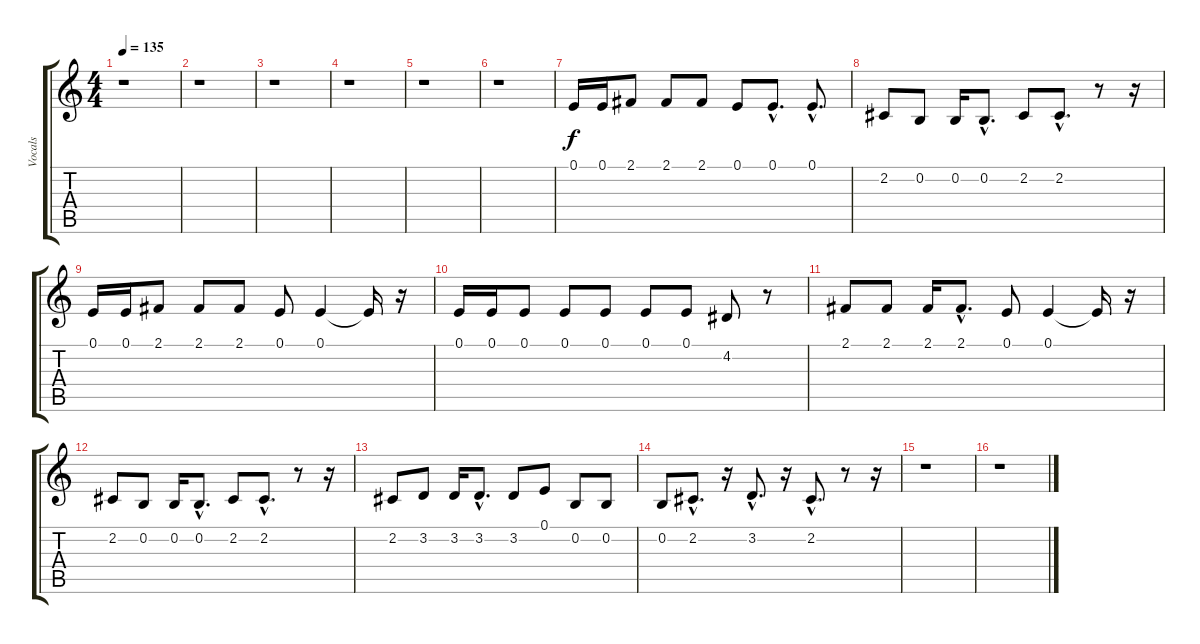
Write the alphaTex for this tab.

\track ("Vocals" "Vocals") {instrument synthvoice}
\staff {score tabs}
\tuning (E4 B3 G3 D3 A2 E2) {hide}
\ts (4 4)
\tempo 135
\clef g2
\ks c
r.1{dy f} |
r.1 |
r.1 |
r.1 |
r.1 |
r.1 |
0.1.16 0.1.16 2.1.8 2.1.8 2.1.8 0.1.8 0.1{hac}.8{d} 0.1{hac}.8{d} |
2.2.8 0.2.8 0.2.16 0.2{hac}.8{d} 2.2.8 2.2{hac}.8{d} r.8 r.16 |
0.1.16 0.1.16 2.1.8 2.1.8 2.1.8 0.1.8 0.1.4 0.1{t}.16 r.16 |
0.1.16 0.1.16 0.1.8 0.1.8 0.1.8 0.1.8 0.1.8 4.2.8 r.8 |
2.1.8 2.1.8 2.1.16 2.1{hac}.8{d} 0.1.8 0.1.4 0.1{t}.16 r.16 |
2.2.8 0.2.8 0.2.16 0.2{hac}.8{d} 2.2.8 2.2{hac}.8{d} r.8 r.16 |
2.2.8 3.2.8 3.2.16 3.2{hac}.8{d} 3.2.8 0.1.8 0.2.8 0.2.8 |
0.2.8 2.2{hac}.8{d} r.16 3.2{hac}.8{d} r.16 2.2{hac}.8{d} r.8 r.16 |
r.1 |
r.1
